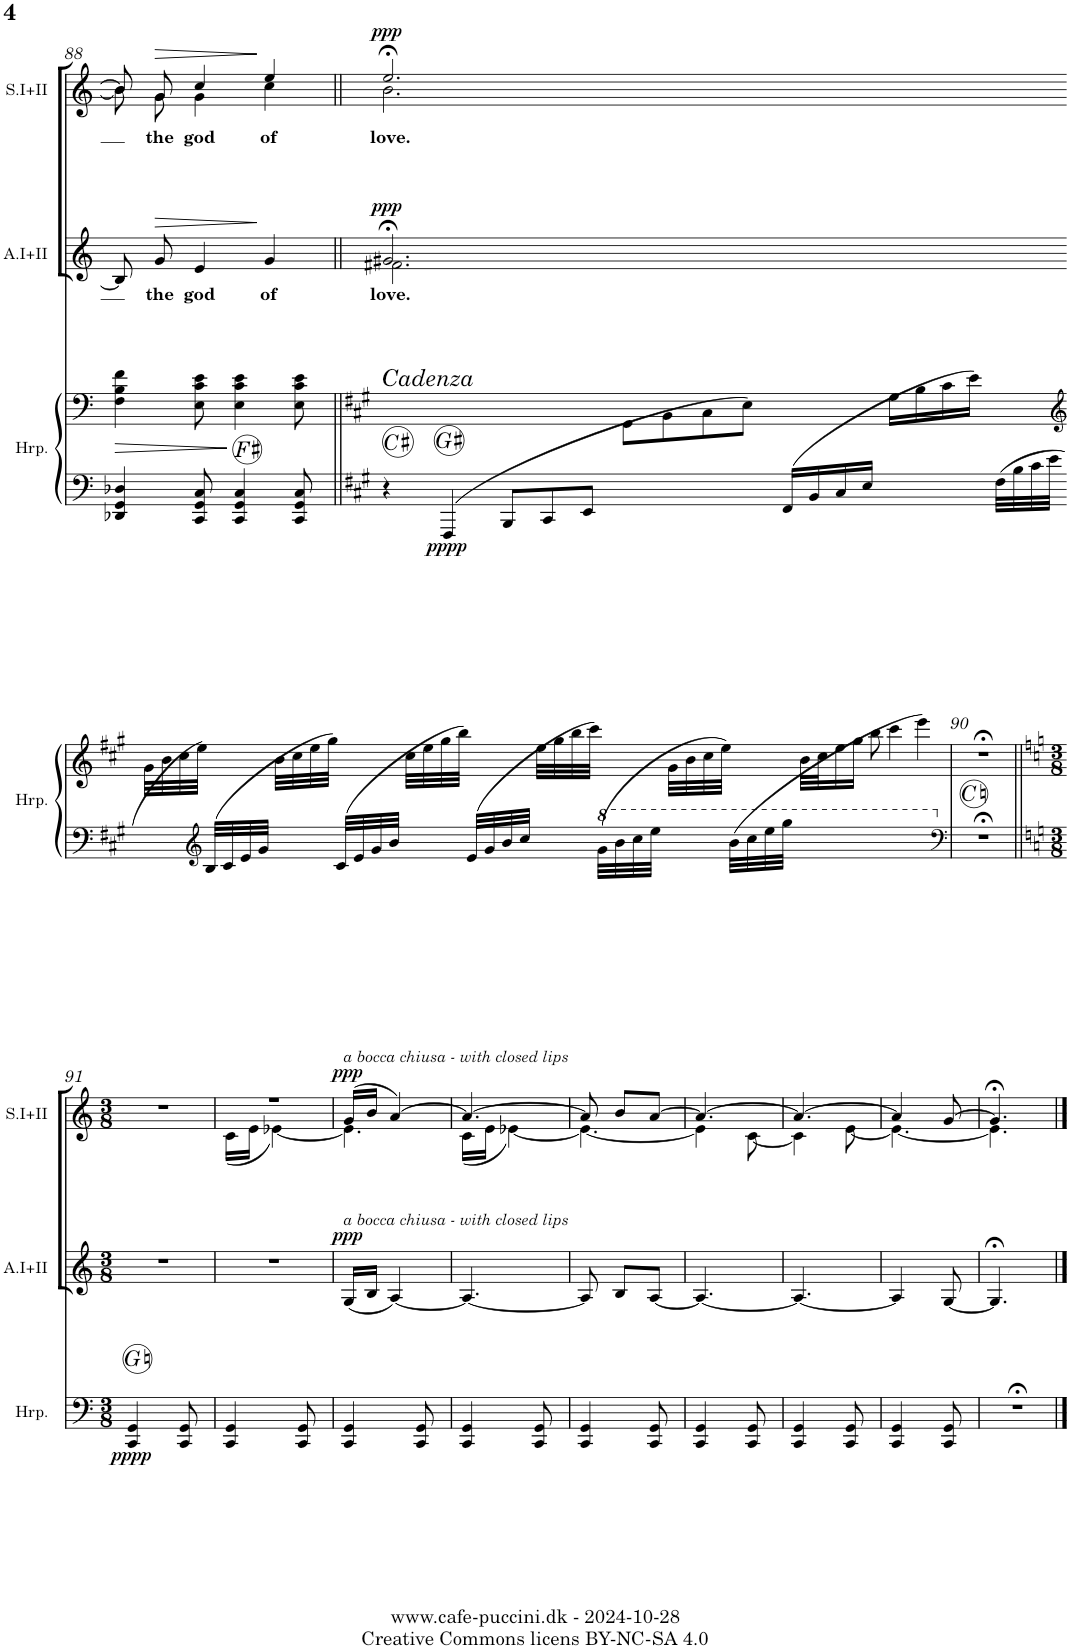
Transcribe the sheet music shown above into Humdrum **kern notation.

**kern	**kern	**dynam	**kern	**text	**dynam	**kern	**text	**dynam
*part3	*part3	*part3	*part2	*part2	*part2	*part1	*part1	*part1
*staff4	*staff3	*staff3/4	*staff2	*staff2	*staff2	*staff1	*staff1	*staff1
*I"Harp	*	*	*I"Alto I+II	*	*	*I"Soprano I+II	*	*
*I'Hrp.	*	*	*I'A.I+II	*	*	*I'S.I+II	*	*
!!LO:PB:g=z
*clefF4	*clefF4	*	*clefG2	*	*	*clefG2	*	*
*k[]	*k[]	*	*k[]	*	*	*k[]	*	*
*M3/4	*M3/4	*	*M3/4	*	*	*M3/4	*	*
=88	=88	=88	=88	=88	=88	=88	=88	=88
!	!	!LO:HP:b	!	!	!	!	!	!
*	*	*	*	*	*	*^	*	*
4DD-X/ 4GG/ 4D-X/	4F\ 4B\ 4f\	>	8B/]	.	.	8b/]	8b\]	.	.
!	!	!	!	!LO:LY:b	!LO:HP:b	!	!	!LO:LY:b	!LO:HP:b
.	.	.	8g/	the	>	8g/	8g\	the	>
!	!	!	!	!LO:LY:b	!	!	!	!LO:LY:b	!
8CC/ 8GG/ 8C/	8E\ 8c\ 8e\	.	4e/	god	.	4cc/	4g\	god	.
!LO:TX:a:i:t=F♯	!	!	!	!	!	!	!	!	!
4CC/ 4GG/ 4C/	4E\ 4c\ 4e\	]	.	.	.	.	.	.	.
!	!	!	!	!LO:LY:b	!	!	!	!LO:LY:b	!
.	.	.	4g/	of	]	4ee/	4cc\	of	]
8CC/ 8GG/ 8C/	8E\ 8c\ 8e\	.	.	.	.	.	.	.	.
=89||	=89||	=89||	=89||	=89||	=89||	=89||	=89||	=89||	=89||
*k[f#c#g#]	*k[f#c#g#]	*	*	*	*	*	*	*	*
*	*^	*	*	*	*	*	*	*	*
!	!LO:TX:a:i:t=Cadenza	!	!	!	!	!	!	!	!	!
!LO:TX:a:i:t=C♯	!	!	!	!	!	!	!	!	!	!
!	!	!	!	!	!LO:LY:b	!LO:DY:a	!	!	!LO:LY:b	!LO:DY:a
*	*	*	*	*^	*	*	*	*	*	*
4r	2.ryy	2..ryy	.	2.g#X;</	2.f#X\	love.	ppp	2.ee;</	2.b\	love.	ppp
!LO:TX:a:i:t=G♯	!	!	!	!	!	!	!	!	!	!	!
!	!	!	!LO:DY:b=2	!	!	!	!	!	!	!	!
(>4FFF#/	.	.	pppp	.	.	.	.	.	.	.	.
8BBB/L	.	.	.	.	.	.	.	.	.	.	.
8CC#/	.	.	.	.	.	.	.	.	.	.	.
8EE/J	8ryy	.	.	1ryy	4ryy	.	.	1ryy	1ryy	.	.
2ryy	1ryy	8GG#\L	.	.	.	.	.	.	.	.	.
.	.	8BB\	.	.	4ryy	.	.	.	.	.	.
.	.	8C#\	.	.	.	.	.	.	.	.	.
.	.	8E\J)	.	.	4ryy	.	.	.	.	.	.
(16FF#/LL	.	4ryy	.	.	.	.	.	.	.	.	.
16BB/	.	.	.	.	.	.	.	.	.	.	.
16C#/	.	.	.	.	4ryy	.	.	.	.	.	.
16E/JJ	.	.	.	.	.	.	.	.	.	.	.
4ryy	.	16G#\LL	.	.	.	.	.	.	.	.	.
.	.	16B\	.	.	.	.	.	.	.	.	.
.	.	16c#\	.	4ryy	4ryy	.	.	4ryy	4ryy	.	.
.	.	16e\JJ)	.	.	.	.	.	.	.	.	.
(32F#\LLL	8ryy	8ryy	.	.	.	.	.	.	.	.	.
32B\	.	.	.	.	.	.	.	.	.	.	.
32c#\	.	.	.	.	.	.	.	.	.	.	.
32e\JJJ	.	.	.	.	.	.	.	.	.	.	.
*	*	*	*	*v	*v	*	*	*	*	*	*
*	*	*	*	*	*	*	*v	*v	*	*
!!LO:LB:g=z
=89X1-	=89X1-	=89X1-	=89X1-	=89X1-	=89X1-	=89X1-	=89X1-	=89X1-	=89X1-
*	*clefG2	*	*	*	*	*	*	*	*
8ryy	2.ryy	32g#\LLL	.	2.ryy	.	.	2.ryy	.	.
.	.	32b\	.	.	.	.	.	.	.
.	.	32cc#\	.	.	.	.	.	.	.
.	.	32ee\JJJ)	.	.	.	.	.	.	.
*clefG2	*	*	*	*	*	*	*	*	*
(32B/LLL	.	8ryy	.	.	.	.	.	.	.
32c#/	.	.	.	.	.	.	.	.	.
32e/	.	.	.	.	.	.	.	.	.
32g#/JJJ	.	.	.	.	.	.	.	.	.
8ryy	.	32b\LLL	.	.	.	.	.	.	.
.	.	32cc#\	.	.	.	.	.	.	.
.	.	32ee\	.	.	.	.	.	.	.
.	.	32gg#\JJJ)	.	.	.	.	.	.	.
(32c#/LLL	.	8ryy	.	.	.	.	.	.	.
32e/	.	.	.	.	.	.	.	.	.
32g#/	.	.	.	.	.	.	.	.	.
32b/JJJ	.	.	.	.	.	.	.	.	.
8ryy	.	32cc#\LLL	.	.	.	.	.	.	.
.	.	32ee\	.	.	.	.	.	.	.
.	.	32gg#\	.	.	.	.	.	.	.
.	.	32bb\JJJ)	.	.	.	.	.	.	.
(32e/LLL	.	8ryy	.	.	.	.	.	.	.
32g#/	.	.	.	.	.	.	.	.	.
32b/	.	.	.	.	.	.	.	.	.
32cc#/JJJ	.	.	.	.	.	.	.	.	.
8ryy	4ryy	32ee\LLL	.	4ryy	.	.	4ryy	.	.
.	.	32gg#\	.	.	.	.	.	.	.
.	.	32bb\	.	.	.	.	.	.	.
.	.	32ccc#\JJJ)	.	.	.	.	.	.	.
*8va	*	*	*	*	*	*	*	*	*
(32gg#\LLL	.	8ryy	.	.	.	.	.	.	.
32bb\	.	.	.	.	.	.	.	.	.
32ccc#\	.	.	.	.	.	.	.	.	.
32eee\JJJ	.	.	.	.	.	.	.	.	.
8ryy	.	32gg#\LLL	.	.	.	.	.	.	.
.	.	32bb\	.	.	.	.	.	.	.
.	.	32ccc#\	.	.	.	.	.	.	.
.	.	32eee\JJJ)	.	.	.	.	.	.	.
(32bb\LLL	.	8ryy	.	.	.	.	.	.	.
32ccc#\	.	.	.	.	.	.	.	.	.
32eee\	.	.	.	.	.	.	.	.	.
32ggg#\JJJ	.	.	.	.	.	.	.	.	.
2ryy	.	32bb\LLL	.	.	.	.	.	.	.
.	.	32ccc#\J	.	.	.	.	.	.	.
.	.	16eee\	.	.	.	.	.	.	.
.	.	16ggg#\JJ	.	.	.	.	.	.	.
.	.	8bbb\	.	.	.	.	.	.	.
.	.	4cccc#\	.	.	.	.	.	.	.
4ryy	.	.	.	.	.	.	.	.	.
.	.	4eeee\)	.	.	.	.	.	.	.
16ryy	16ryy	.	.	16ryy	.	.	16ryy	.	.
*	*v	*v	*	*	*	*	*	*	*
=90	=90	=90	=90	=90	=90	=90	=90	=90
*clefF4	*	*	*	*	*	*	*	*
*	*X8va	*	*	*	*	*	*	*
!LO:TX:a:i:t=C♮	!	!	!	!	!	!	!	!
2.r;<	2.r;<	.	2.r;<	.	.	2.r;<	.	.
2.ryy	2.ryy	.	2.ryy	.	.	2.ryy	.	.
!!LO:LB:g=z
=91||	=91||	=91||	=91||	=91||	=91||	=91||	=91||	=91||
*k[]	*k[]	*	*	*	*	*	*	*
*M3/8	*M3/8	*	*M3/8	*	*	*M3/8	*	*
!LO:TX:a:i:t=G♮	!	!	!	!	!	!	!	!
!	!	!LO:DY:b=2	!	!	!	!	!	!
4CC/ 4GG/	4.r	pppp	4.r	.	.	4.r	.	.
8CC/ 8GG/	.	.	.	.	.	.	.	.
4.ryy	4.ryy	.	4.ryy	.	.	4.ryy	.	.
=92	=92	=92	=92	=92	=92	=92	=92	=92
*	*	*	*	*	*	*^	*	*
4CC/ 4GG/	4.r	.	4.r	.	.	4.r	(16c\LL	.	.
.	.	.	.	.	.	.	16e\JJ	.	.
.	.	.	.	.	.	.	[4e-X\)	.	.
8CC/ 8GG/	.	.	.	.	.	.	.	.	.
8ryy	8ryy	.	8ryy	.	.	8ryy	8ryy	.	.
=93	=93	=93	=93	=93	=93	=93	=93	=93	=93
!	!	!	!	!	!	!LO:TX:a:i:t=a bocca chiusa - with closed lips	!	!	!
!	!	!	!LO:TX:a:i:t=a bocca chiusa - with closed lips	!	!	!	!	!	!
!	!	!	!	!	!LO:DY:a	!	!	!	!LO:DY:a
4CC/ 4GG/	4.r	.	(16G/LL	.	ppp	(16g/LL	4.e-\]	.	ppp
.	.	.	16B/JJ	.	.	16b/JJ	.	.	.
.	.	.	[4A/)	.	.	[4a/)	.	.	.
8CC/ 8GG/	.	.	.	.	.	.	.	.	.
=94	=94	=94	=94	=94	=94	=94	=94	=94	=94
4CC/ 4GG/	4.r	.	4.A/_	.	.	4.a/_	(16c\LL	.	.
.	.	.	.	.	.	.	16e\JJ	.	.
.	.	.	.	.	.	.	[4e-X\)	.	.
8CC/ 8GG/	.	.	.	.	.	.	.	.	.
=95	=95	=95	=95	=95	=95	=95	=95	=95	=95
4CC/ 4GG/	4.r	.	8A/]	.	.	8a/]	4.e-\_	.	.
.	.	.	8B/L	.	.	8b/L	.	.	.
8CC/ 8GG/	.	.	[8A/J	.	.	[8a/J	.	.	.
=96	=96	=96	=96	=96	=96	=96	=96	=96	=96
4CC/ 4GG/	4.r	.	4.A/_	.	.	4.a/_	4e-\]	.	.
8CC/ 8GG/	.	.	.	.	.	.	[8c\	.	.
=97	=97	=97	=97	=97	=97	=97	=97	=97	=97
4CC/ 4GG/	4.r	.	4.A/_	.	.	4.a/_	4c\]	.	.
8CC/ 8GG/	.	.	.	.	.	.	[8e\	.	.
=98	=98	=98	=98	=98	=98	=98	=98	=98	=98
4CC/ 4GG/	4.r	.	4A/]	.	.	4a/]	4.e\_	.	.
8CC/ 8GG/	.	.	[8G/	.	.	[8g/	.	.	.
=99	=99	=99	=99	=99	=99	=99	=99	=99	=99
4.r;<	4.r;<	.	4.G;</]	.	.	4.g;</]	4.e\]	.	.
*	*	*	*	*	*	*v	*v	*	*
==	==	==	==	==	==	==	==	==
*-	*-	*-	*-	*-	*-	*-	*-	*-
